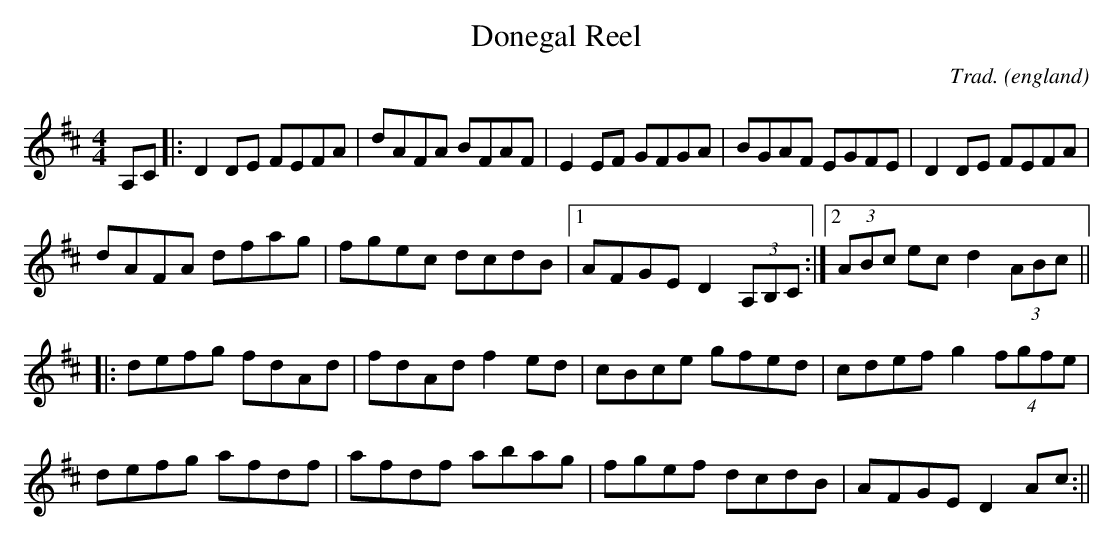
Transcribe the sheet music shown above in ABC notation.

X:1
T:Donegal Reel
O:england
M:4/4
L:1/8
C:Trad.
K:D
A,C|:D2DE FEFA|dAFA BFAF|E2EF GFGA|BGAF EGFE|D2DE FEFA|
dAFA dfag|fgec dcdB|1AFGE D2 (3A,B,C:|2(3ABc ec d2 (3ABc||
|:defg fdAd|fdAd f2ed|cBce gfed|cdef g2 (4fgfe|
defg afdf|afdf abag|fgef dcdB|AFGE D2 Ac:||
